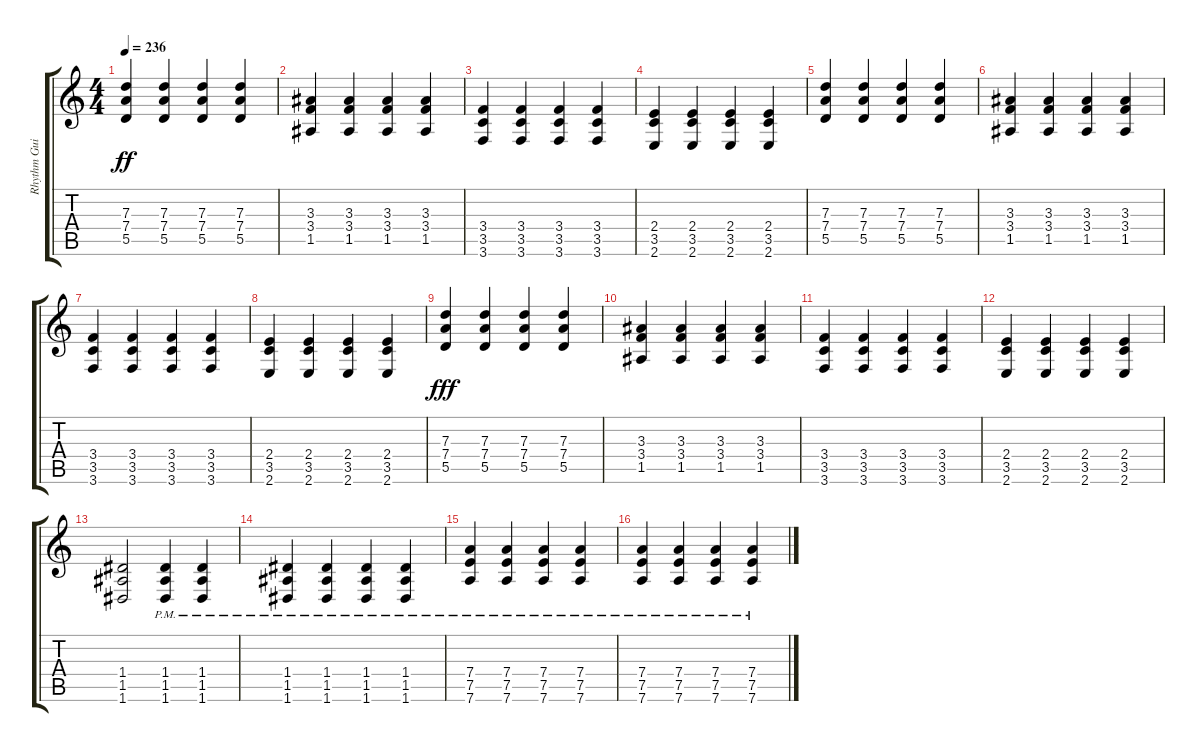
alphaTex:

\track ("Rhythm Guitar" "Rhythm Gui") {instrument distortionguitar}
\staff {score tabs}
\tuning (E4 B3 G3 D3 A2 D2) {hide}
\ts (4 4)
\tempo 236
\clef g2
\ks c
(7.3 7.4 5.5).4{dy ff} (7.3 7.4 5.5).4 (7.3 7.4 5.5).4 (7.3 7.4 5.5).4 |
(3.3 3.4 1.5).4 (3.3 3.4 1.5).4 (3.3 3.4 1.5).4 (3.3 3.4 1.5).4 |
(3.4 3.5 3.6).4 (3.4 3.5 3.6).4 (3.4 3.5 3.6).4 (3.4 3.5 3.6).4 |
(2.4 3.5 2.6).4 (2.4 3.5 2.6).4 (2.4 3.5 2.6).4 (2.4 3.5 2.6).4 |
(7.3 7.4 5.5).4 (7.3 7.4 5.5).4 (7.3 7.4 5.5).4 (7.3 7.4 5.5).4 |
(3.3 3.4 1.5).4 (3.3 3.4 1.5).4 (3.3 3.4 1.5).4 (3.3 3.4 1.5).4 |
(3.4 3.5 3.6).4 (3.4 3.5 3.6).4 (3.4 3.5 3.6).4 (3.4 3.5 3.6).4 |
(2.4 3.5 2.6).4 (2.4 3.5 2.6).4 (2.4 3.5 2.6).4 (2.4 3.5 2.6).4 |
(7.3 7.4 5.5).4{dy fff} (7.3 7.4 5.5).4 (7.3 7.4 5.5).4 (7.3 7.4 5.5).4 |
(3.3 3.4 1.5).4 (3.3 3.4 1.5).4 (3.3 3.4 1.5).4 (3.3 3.4 1.5).4 |
(3.4 3.5 3.6).4 (3.4 3.5 3.6).4 (3.4 3.5 3.6).4 (3.4 3.5 3.6).4 |
(2.4 3.5 2.6).4 (2.4 3.5 2.6).4 (2.4 3.5 2.6).4 (2.4 3.5 2.6).4 |
(1.4 1.5 1.6).2 (1.4{pm} 1.5{pm} 1.6{pm}).4 (1.4{pm} 1.5{pm} 1.6{pm}).4 |
(1.4{pm} 1.5{pm} 1.6{pm}).4 (1.4{pm} 1.5{pm} 1.6{pm}).4 (1.4{pm} 1.5{pm} 1.6{pm}).4 (1.4{pm} 1.5{pm} 1.6{pm}).4 |
(7.4{pm} 7.5{pm} 7.6{pm}).4 (7.4{pm} 7.5{pm} 7.6{pm}).4 (7.4{pm} 7.5{pm} 7.6{pm}).4 (7.4{pm} 7.5{pm} 7.6{pm}).4 |
(7.4{pm} 7.5{pm} 7.6{pm}).4 (7.4{pm} 7.5{pm} 7.6{pm}).4 (7.4{pm} 7.5{pm} 7.6{pm}).4 (7.4{pm} 7.5{pm} 7.6{pm}).4
